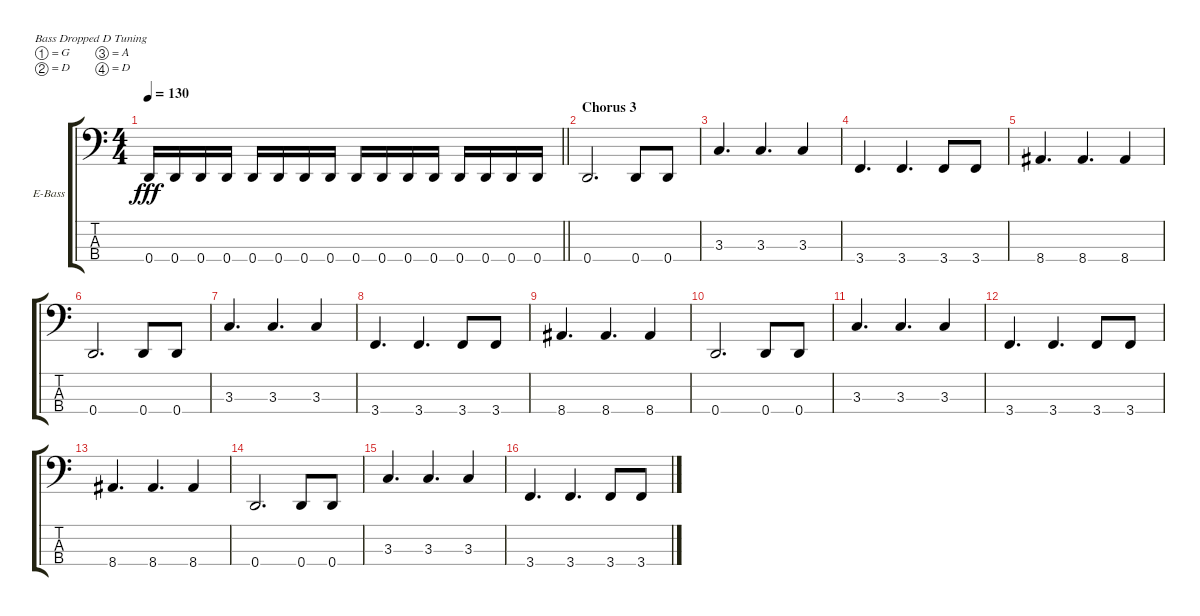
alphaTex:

\bracketExtendMode groupsimilarinstruments
\firstSystemTrackNameOrientation horizontal
\otherSystemsTrackNameOrientation horizontal
\track ("Bass (Johnny)" "E-Bass") {instrument electricbasspick}
\staff {score tabs}
\tuning (G2 D2 A1 D1)
\ts (4 4)
\tempo 130
\clef f4
\barLineRight lightlight
\ks c
0.4.16{dy fff} 0.4.16 0.4.16 0.4.16 0.4.16 0.4.16 0.4.16 0.4.16 0.4.16 0.4.16 0.4.16 0.4.16 0.4.16 0.4.16 0.4.16 0.4.16 |
\section ("" "Chorus 3")
0.4.2{d} 0.4.8 0.4.8 |
3.3.4{d} 3.3.4{d} 3.3.4 |
3.4.4{d} 3.4.4{d} 3.4.8 3.4.8 |
8.4.4{d} 8.4.4{d} 8.4.4 |
0.4.2{d} 0.4.8 0.4.8 |
3.3.4{d} 3.3.4{d} 3.3.4 |
3.4.4{d} 3.4.4{d} 3.4.8 3.4.8 |
8.4.4{d} 8.4.4{d} 8.4.4 |
0.4.2{d} 0.4.8 0.4.8 |
3.3.4{d} 3.3.4{d} 3.3.4 |
3.4.4{d} 3.4.4{d} 3.4.8 3.4.8 |
8.4.4{d} 8.4.4{d} 8.4.4 |
0.4.2{d} 0.4.8 0.4.8 |
3.3.4{d} 3.3.4{d} 3.3.4 |
3.4.4{d} 3.4.4{d} 3.4.8 3.4.8
